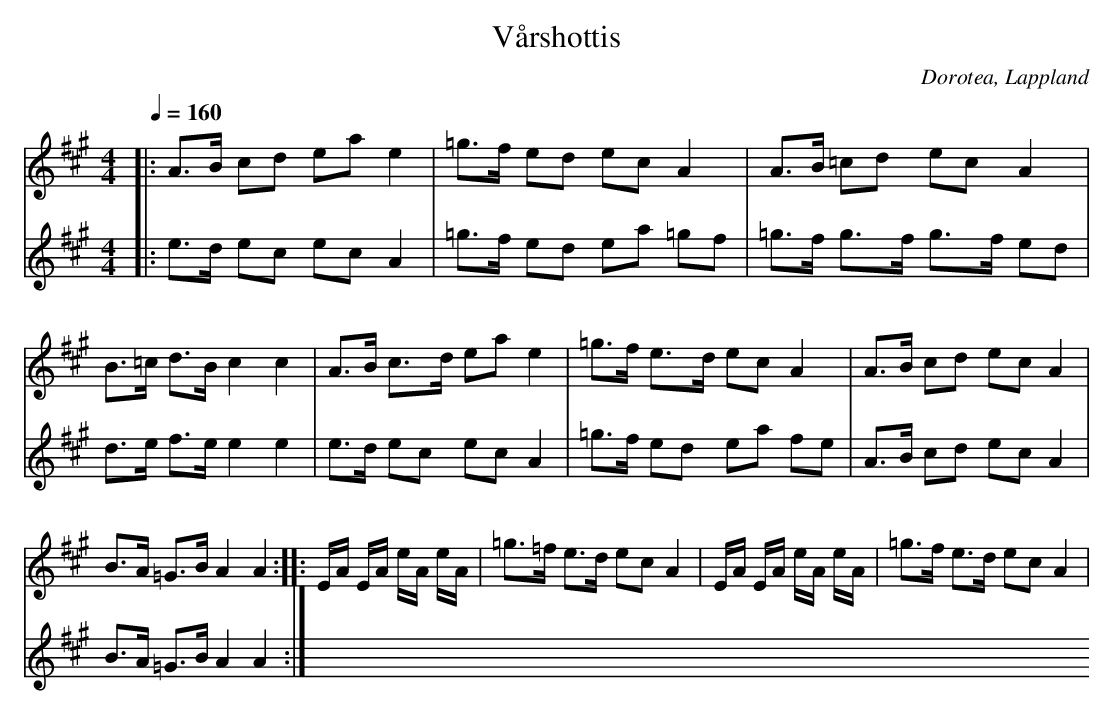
X:1
T:Vårshottis
O:Dorotea, Lappland
M:4/4
L:1/16
Q:1/4=160
K:A
V:1
|: A3B c2d2 e2a2 e4 | =g3f e2d2 e2c2 A4 | A3B =c2d2 e2c2 A4 |B3=c d3B c4 c4  | A3B c3d e2a2 e4 | =g3f e3d e2c2 A4 | A3B c2d2 e2c2 A4 |B3A =G3B A4 A4:||:EA EA eA eA |=g3=f e3d e2c2 A4 |EA EA eA eA |=g3f e3d e2c2 A4 |
V:2
|:  e3d e2c2  e2c2 A4 | =g3f e2d2 e2a2 =g2f2 | =g3f g3f g3f e2d2 |d3e f3e e4 e4  |e3d e2c2 e2c2 A4 | =g3f e2d2 e2a2 f2e2 |A3B c2d2 e2c2 A4  |B3A =G3B A4 A4 :|
